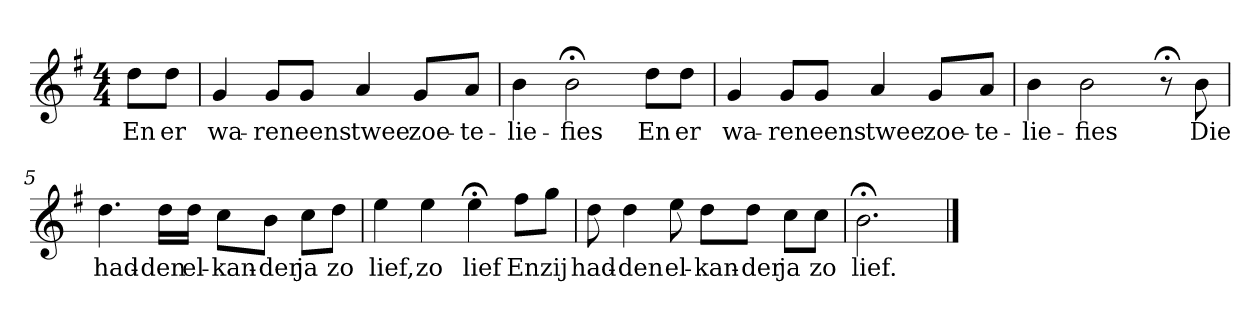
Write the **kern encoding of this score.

**kern	**text
*part1	*part1
*staff1	*staff1
*k[f#]	*
*G:	*
*M4/4	*
*MM120	*
=	=
8ddL	En
8ddJ	er
=1	=1
4g	wa-
8gL	-ren
8gJ	eens
4a	twee
8gL	zoe-
8aJ	-te-
=2	=2
4b	-lie-
2b;<	-fies
8ddL	En
8ddJ	er
=3	=3
4g	wa-
8gL	-ren
8gJ	eens
4a	twee
8gL	zoe-
8aJ	-te-
=4	=4
4b	-lie-
2b	-fies
8r;<	.
8b	Die
=5	=5
4.dd	had-
16ddLL	-den
16ddJJ	el-
8ccL	-kan-
8bJ	-der
8ccL	ja
8ddJ	zo
=6	=6
4ee	lief,
4ee	zo
4ee;<	lief
8ff#L	En
8ggJ	zij
=7	=7
8dd	had-
4dd	-den
8ee	el-
8ddL	-kan-
8ddJ	-der
8ccL	ja
8ccJ	zo
=8	=8
2.b;<	lief.
==	==
*-	*-
